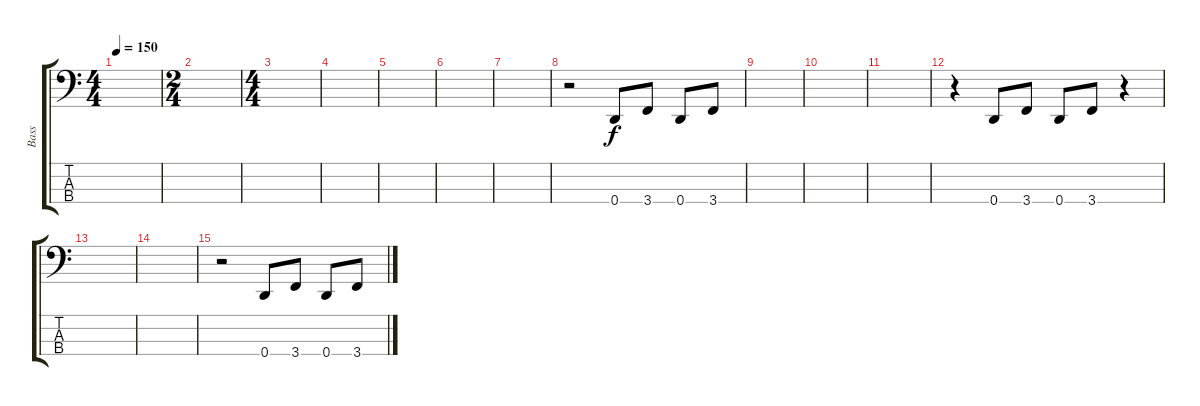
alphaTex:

\track ("Bass" "Bass") {instrument electricbasspick}
\staff {score tabs}
\tuning (F2 C2 G1 D1) {hide}
\ts (4 4)
\tempo 150
\clef f4
\ks c
|
\ts (2 4)
|
\ts (4 4)
|
|
|
|
|
r.2 0.4.8 3.4.8 0.4.8 3.4.8 |
|
|
|
r.4 0.4.8 3.4.8 0.4.8 3.4.8 r.4 |
|
|
r.2 0.4.8 3.4.8 0.4.8 3.4.8
